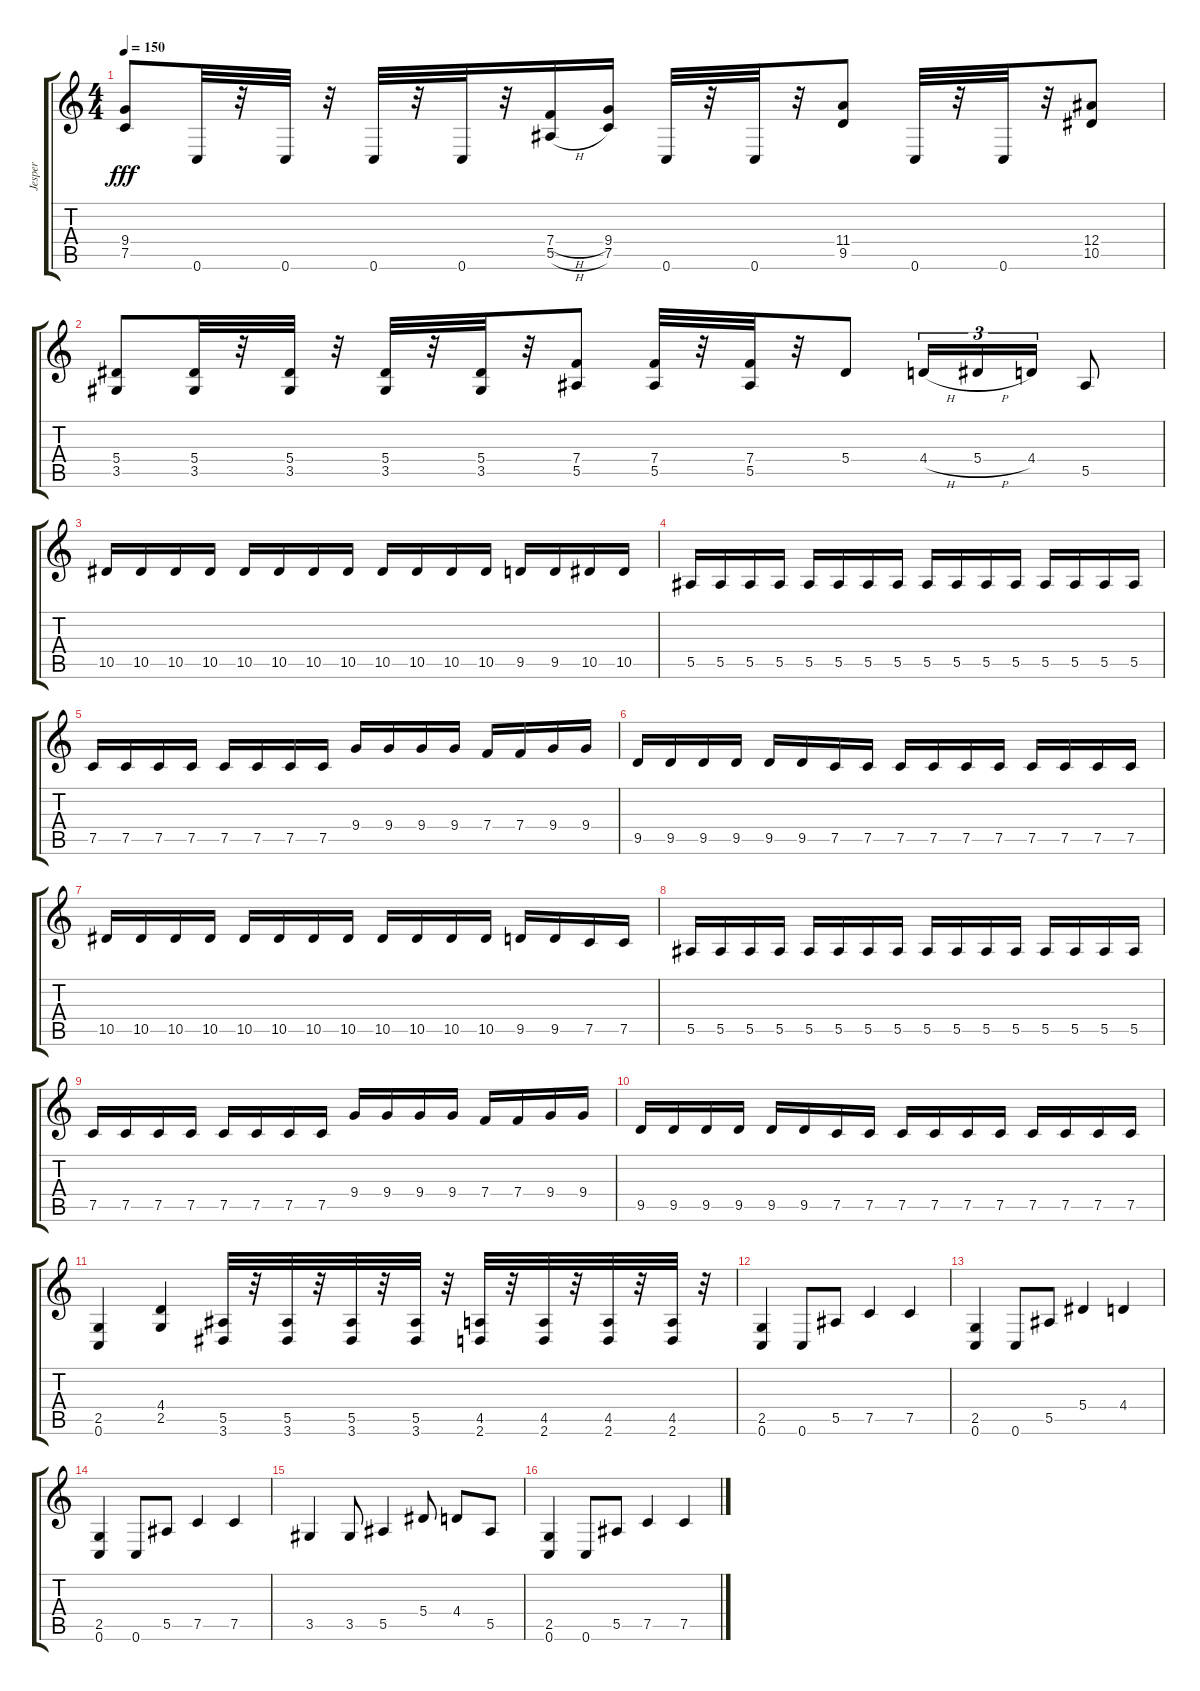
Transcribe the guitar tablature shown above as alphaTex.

\track ("Jesper" "Jesper") {instrument overdrivenguitar}
\staff {score tabs}
\tuning (C4 G3 Eb3 Bb2 F2 C2) {hide}
\ts (4 4)
\tempo 150
\clef g2
\ks c
(9.4 7.5).8{dy fff} 0.6.32 r.32 0.6.32 r.32 0.6.32 r.32 0.6.32 r.32 (7.4{h} 5.5{h}).16 (9.4 7.5).16 0.6.32 r.32 0.6.32 r.32 (11.4 9.5).8 0.6.32 r.32 0.6.32 r.32 (12.4 10.5).8 |
(5.4 3.5).8 (5.4 3.5).32 r.32 (5.4 3.5).32 r.32 (5.4 3.5).32 r.32 (5.4 3.5).32 r.32 (7.4 5.5).8 (7.4 5.5).32 r.32 (7.4 5.5).32 r.32 5.4.8 4.4{h}.16{tu (3 2)} 5.4{h}.16{tu (3 2)} 4.4.16{tu (3 2)} 5.5.8 |
10.5.16 10.5.16 10.5.16 10.5.16 10.5.16 10.5.16 10.5.16 10.5.16 10.5.16 10.5.16 10.5.16 10.5.16 9.5.16 9.5.16 10.5.16 10.5.16 |
5.5.16 5.5.16 5.5.16 5.5.16 5.5.16 5.5.16 5.5.16 5.5.16 5.5.16 5.5.16 5.5.16 5.5.16 5.5.16 5.5.16 5.5.16 5.5.16 |
7.5.16 7.5.16 7.5.16 7.5.16 7.5.16 7.5.16 7.5.16 7.5.16 9.4.16 9.4.16 9.4.16 9.4.16 7.4.16 7.4.16 9.4.16 9.4.16 |
9.5.16 9.5.16 9.5.16 9.5.16 9.5.16 9.5.16 7.5.16 7.5.16 7.5.16 7.5.16 7.5.16 7.5.16 7.5.16 7.5.16 7.5.16 7.5.16 |
10.5.16 10.5.16 10.5.16 10.5.16 10.5.16 10.5.16 10.5.16 10.5.16 10.5.16 10.5.16 10.5.16 10.5.16 9.5.16 9.5.16 7.5.16 7.5.16 |
5.5.16 5.5.16 5.5.16 5.5.16 5.5.16 5.5.16 5.5.16 5.5.16 5.5.16 5.5.16 5.5.16 5.5.16 5.5.16 5.5.16 5.5.16 5.5.16 |
7.5.16 7.5.16 7.5.16 7.5.16 7.5.16 7.5.16 7.5.16 7.5.16 9.4.16 9.4.16 9.4.16 9.4.16 7.4.16 7.4.16 9.4.16 9.4.16 |
9.5.16 9.5.16 9.5.16 9.5.16 9.5.16 9.5.16 7.5.16 7.5.16 7.5.16 7.5.16 7.5.16 7.5.16 7.5.16 7.5.16 7.5.16 7.5.16 |
(2.5 0.6).4 (4.4 2.5).4 (5.5 3.6).32 r.32 (5.5 3.6).32 r.32 (5.5 3.6).32 r.32 (5.5 3.6).32 r.32 (4.5 2.6).32 r.32 (4.5 2.6).32 r.32 (4.5 2.6).32 r.32 (4.5 2.6).32 r.32 |
(2.5 0.6).4 0.6.8 5.5.8 7.5.4 7.5.4 |
(2.5 0.6).4 0.6.8 5.5.8 5.4.4 4.4.4 |
(2.5 0.6).4 0.6.8 5.5.8 7.5.4 7.5.4 |
3.5.4 3.5.8 5.5.4 5.4.8 4.4.8 5.5.8 |
(2.5 0.6).4 0.6.8 5.5.8 7.5.4 7.5.4
